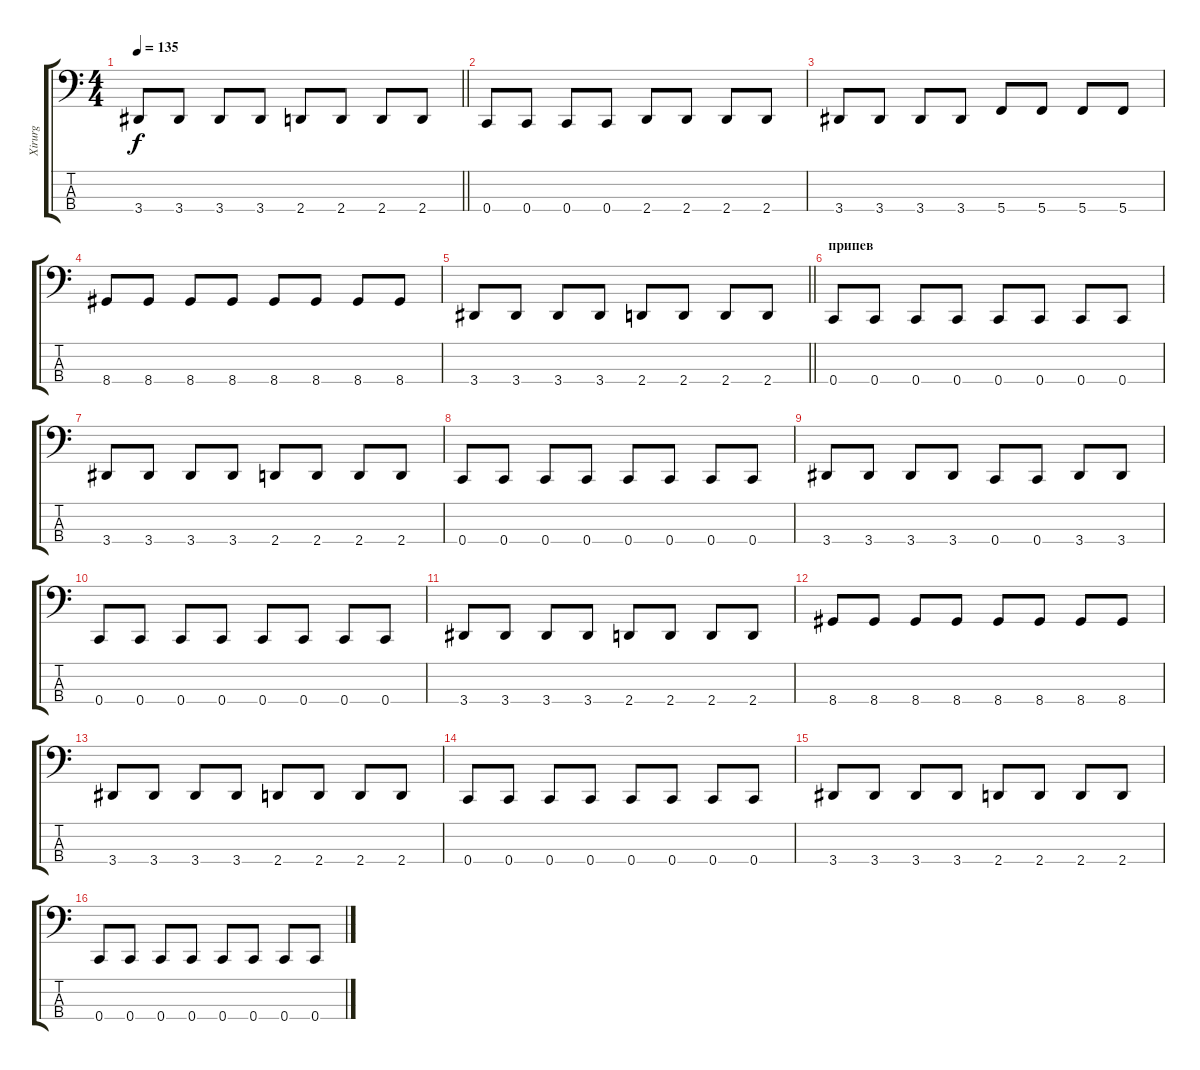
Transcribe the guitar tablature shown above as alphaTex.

\track ("Xirurg" "Xirurg") {instrument slapbass1}
\staff {score tabs}
\tuning (Eb2 Bb1 F1 C1) {hide}
\ts (4 4)
\tempo 135
\clef f4
\barLineRight lightlight
\ks c
3.4.8{dy f} 3.4.8 3.4.8 3.4.8 2.4.8 2.4.8 2.4.8 2.4.8 |
0.4.8 0.4.8 0.4.8 0.4.8 2.4.8 2.4.8 2.4.8 2.4.8 |
3.4.8 3.4.8 3.4.8 3.4.8 5.4.8 5.4.8 5.4.8 5.4.8 |
8.4.8 8.4.8 8.4.8 8.4.8 8.4.8 8.4.8 8.4.8 8.4.8 |
\barLineRight lightlight
3.4.8 3.4.8 3.4.8 3.4.8 2.4.8 2.4.8 2.4.8 2.4.8 |
\section ("" "припев")
0.4.8 0.4.8 0.4.8 0.4.8 0.4.8 0.4.8 0.4.8 0.4.8 |
3.4.8 3.4.8 3.4.8 3.4.8 2.4.8 2.4.8 2.4.8 2.4.8 |
0.4.8 0.4.8 0.4.8 0.4.8 0.4.8 0.4.8 0.4.8 0.4.8 |
3.4.8 3.4.8 3.4.8 3.4.8 0.4.8 0.4.8 3.4.8 3.4.8 |
0.4.8 0.4.8 0.4.8 0.4.8 0.4.8 0.4.8 0.4.8 0.4.8 |
3.4.8 3.4.8 3.4.8 3.4.8 2.4.8 2.4.8 2.4.8 2.4.8 |
8.4.8 8.4.8 8.4.8 8.4.8 8.4.8 8.4.8 8.4.8 8.4.8 |
3.4.8 3.4.8 3.4.8 3.4.8 2.4.8 2.4.8 2.4.8 2.4.8 |
0.4.8 0.4.8 0.4.8 0.4.8 0.4.8 0.4.8 0.4.8 0.4.8 |
3.4.8 3.4.8 3.4.8 3.4.8 2.4.8 2.4.8 2.4.8 2.4.8 |
0.4.8 0.4.8 0.4.8 0.4.8 0.4.8 0.4.8 0.4.8 0.4.8
